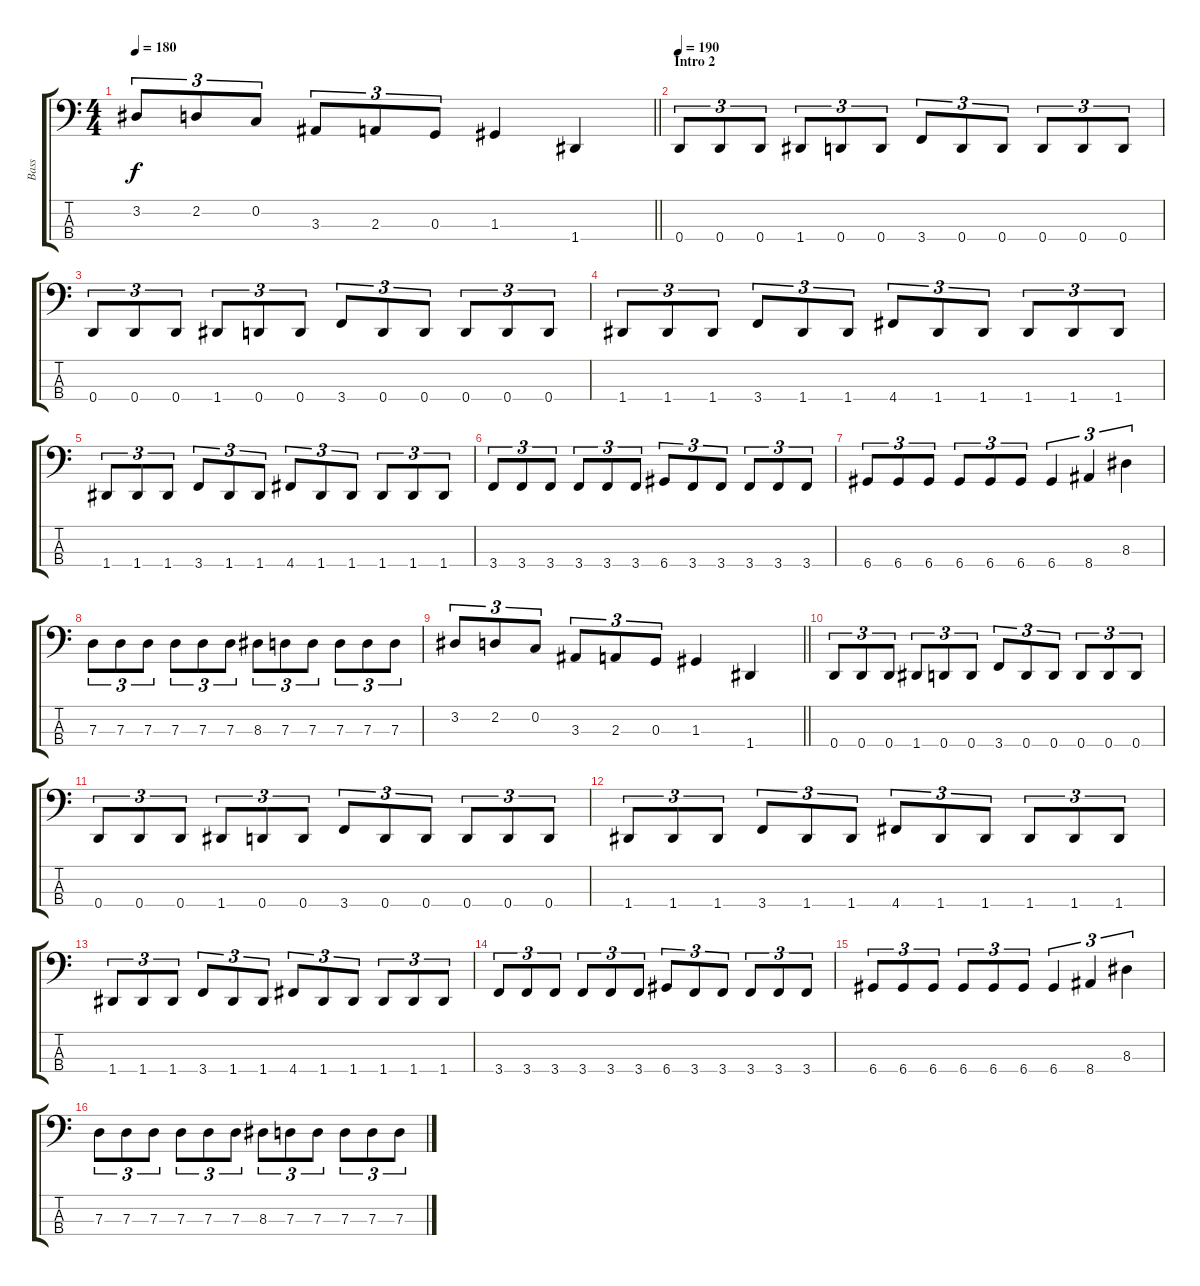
\track ("Bass" "Bass") {instrument electricbassfinger}
\staff {score tabs}
\tuning (F2 C2 G1 D1) {hide}
\ts (4 4)
\tempo 180
\clef f4
\barLineRight lightlight
\ks c
3.2.8{tu (3 2) dy f} 2.2.8{tu (3 2)} 0.2.8{tu (3 2)} 3.3.8{tu (3 2)} 2.3.8{tu (3 2)} 0.3.8{tu (3 2)} 1.3.4 1.4.4 |
\section ("" "Intro 2")
\tempo 190
0.4.8{tu (3 2)} 0.4.8{tu (3 2)} 0.4.8{tu (3 2)} 1.4.8{tu (3 2)} 0.4.8{tu (3 2)} 0.4.8{tu (3 2)} 3.4.8{tu (3 2)} 0.4.8{tu (3 2)} 0.4.8{tu (3 2)} 0.4.8{tu (3 2)} 0.4.8{tu (3 2)} 0.4.8{tu (3 2)} |
0.4.8{tu (3 2)} 0.4.8{tu (3 2)} 0.4.8{tu (3 2)} 1.4.8{tu (3 2)} 0.4.8{tu (3 2)} 0.4.8{tu (3 2)} 3.4.8{tu (3 2)} 0.4.8{tu (3 2)} 0.4.8{tu (3 2)} 0.4.8{tu (3 2)} 0.4.8{tu (3 2)} 0.4.8{tu (3 2)} |
1.4.8{tu (3 2)} 1.4.8{tu (3 2)} 1.4.8{tu (3 2)} 3.4.8{tu (3 2)} 1.4.8{tu (3 2)} 1.4.8{tu (3 2)} 4.4.8{tu (3 2)} 1.4.8{tu (3 2)} 1.4.8{tu (3 2)} 1.4.8{tu (3 2)} 1.4.8{tu (3 2)} 1.4.8{tu (3 2)} |
1.4.8{tu (3 2)} 1.4.8{tu (3 2)} 1.4.8{tu (3 2)} 3.4.8{tu (3 2)} 1.4.8{tu (3 2)} 1.4.8{tu (3 2)} 4.4.8{tu (3 2)} 1.4.8{tu (3 2)} 1.4.8{tu (3 2)} 1.4.8{tu (3 2)} 1.4.8{tu (3 2)} 1.4.8{tu (3 2)} |
3.4.8{tu (3 2)} 3.4.8{tu (3 2)} 3.4.8{tu (3 2)} 3.4.8{tu (3 2)} 3.4.8{tu (3 2)} 3.4.8{tu (3 2)} 6.4.8{tu (3 2)} 3.4.8{tu (3 2)} 3.4.8{tu (3 2)} 3.4.8{tu (3 2)} 3.4.8{tu (3 2)} 3.4.8{tu (3 2)} |
6.4.8{tu (3 2)} 6.4.8{tu (3 2)} 6.4.8{tu (3 2)} 6.4.8{tu (3 2)} 6.4.8{tu (3 2)} 6.4.8{tu (3 2)} 6.4.4{tu (3 2)} 8.4.4{tu (3 2)} 8.3.4{tu (3 2)} |
7.3.8{tu (3 2)} 7.3.8{tu (3 2)} 7.3.8{tu (3 2)} 7.3.8{tu (3 2)} 7.3.8{tu (3 2)} 7.3.8{tu (3 2)} 8.3.8{tu (3 2)} 7.3.8{tu (3 2)} 7.3.8{tu (3 2)} 7.3.8{tu (3 2)} 7.3.8{tu (3 2)} 7.3.8{tu (3 2)} |
\barLineRight lightlight
3.2.8{tu (3 2)} 2.2.8{tu (3 2)} 0.2.8{tu (3 2)} 3.3.8{tu (3 2)} 2.3.8{tu (3 2)} 0.3.8{tu (3 2)} 1.3.4 1.4.4 |
0.4.8{tu (3 2)} 0.4.8{tu (3 2)} 0.4.8{tu (3 2)} 1.4.8{tu (3 2)} 0.4.8{tu (3 2)} 0.4.8{tu (3 2)} 3.4.8{tu (3 2)} 0.4.8{tu (3 2)} 0.4.8{tu (3 2)} 0.4.8{tu (3 2)} 0.4.8{tu (3 2)} 0.4.8{tu (3 2)} |
0.4.8{tu (3 2)} 0.4.8{tu (3 2)} 0.4.8{tu (3 2)} 1.4.8{tu (3 2)} 0.4.8{tu (3 2)} 0.4.8{tu (3 2)} 3.4.8{tu (3 2)} 0.4.8{tu (3 2)} 0.4.8{tu (3 2)} 0.4.8{tu (3 2)} 0.4.8{tu (3 2)} 0.4.8{tu (3 2)} |
1.4.8{tu (3 2)} 1.4.8{tu (3 2)} 1.4.8{tu (3 2)} 3.4.8{tu (3 2)} 1.4.8{tu (3 2)} 1.4.8{tu (3 2)} 4.4.8{tu (3 2)} 1.4.8{tu (3 2)} 1.4.8{tu (3 2)} 1.4.8{tu (3 2)} 1.4.8{tu (3 2)} 1.4.8{tu (3 2)} |
1.4.8{tu (3 2)} 1.4.8{tu (3 2)} 1.4.8{tu (3 2)} 3.4.8{tu (3 2)} 1.4.8{tu (3 2)} 1.4.8{tu (3 2)} 4.4.8{tu (3 2)} 1.4.8{tu (3 2)} 1.4.8{tu (3 2)} 1.4.8{tu (3 2)} 1.4.8{tu (3 2)} 1.4.8{tu (3 2)} |
3.4.8{tu (3 2)} 3.4.8{tu (3 2)} 3.4.8{tu (3 2)} 3.4.8{tu (3 2)} 3.4.8{tu (3 2)} 3.4.8{tu (3 2)} 6.4.8{tu (3 2)} 3.4.8{tu (3 2)} 3.4.8{tu (3 2)} 3.4.8{tu (3 2)} 3.4.8{tu (3 2)} 3.4.8{tu (3 2)} |
6.4.8{tu (3 2)} 6.4.8{tu (3 2)} 6.4.8{tu (3 2)} 6.4.8{tu (3 2)} 6.4.8{tu (3 2)} 6.4.8{tu (3 2)} 6.4.4{tu (3 2)} 8.4.4{tu (3 2)} 8.3.4{tu (3 2)} |
7.3.8{tu (3 2)} 7.3.8{tu (3 2)} 7.3.8{tu (3 2)} 7.3.8{tu (3 2)} 7.3.8{tu (3 2)} 7.3.8{tu (3 2)} 8.3.8{tu (3 2)} 7.3.8{tu (3 2)} 7.3.8{tu (3 2)} 7.3.8{tu (3 2)} 7.3.8{tu (3 2)} 7.3.8{tu (3 2)}
